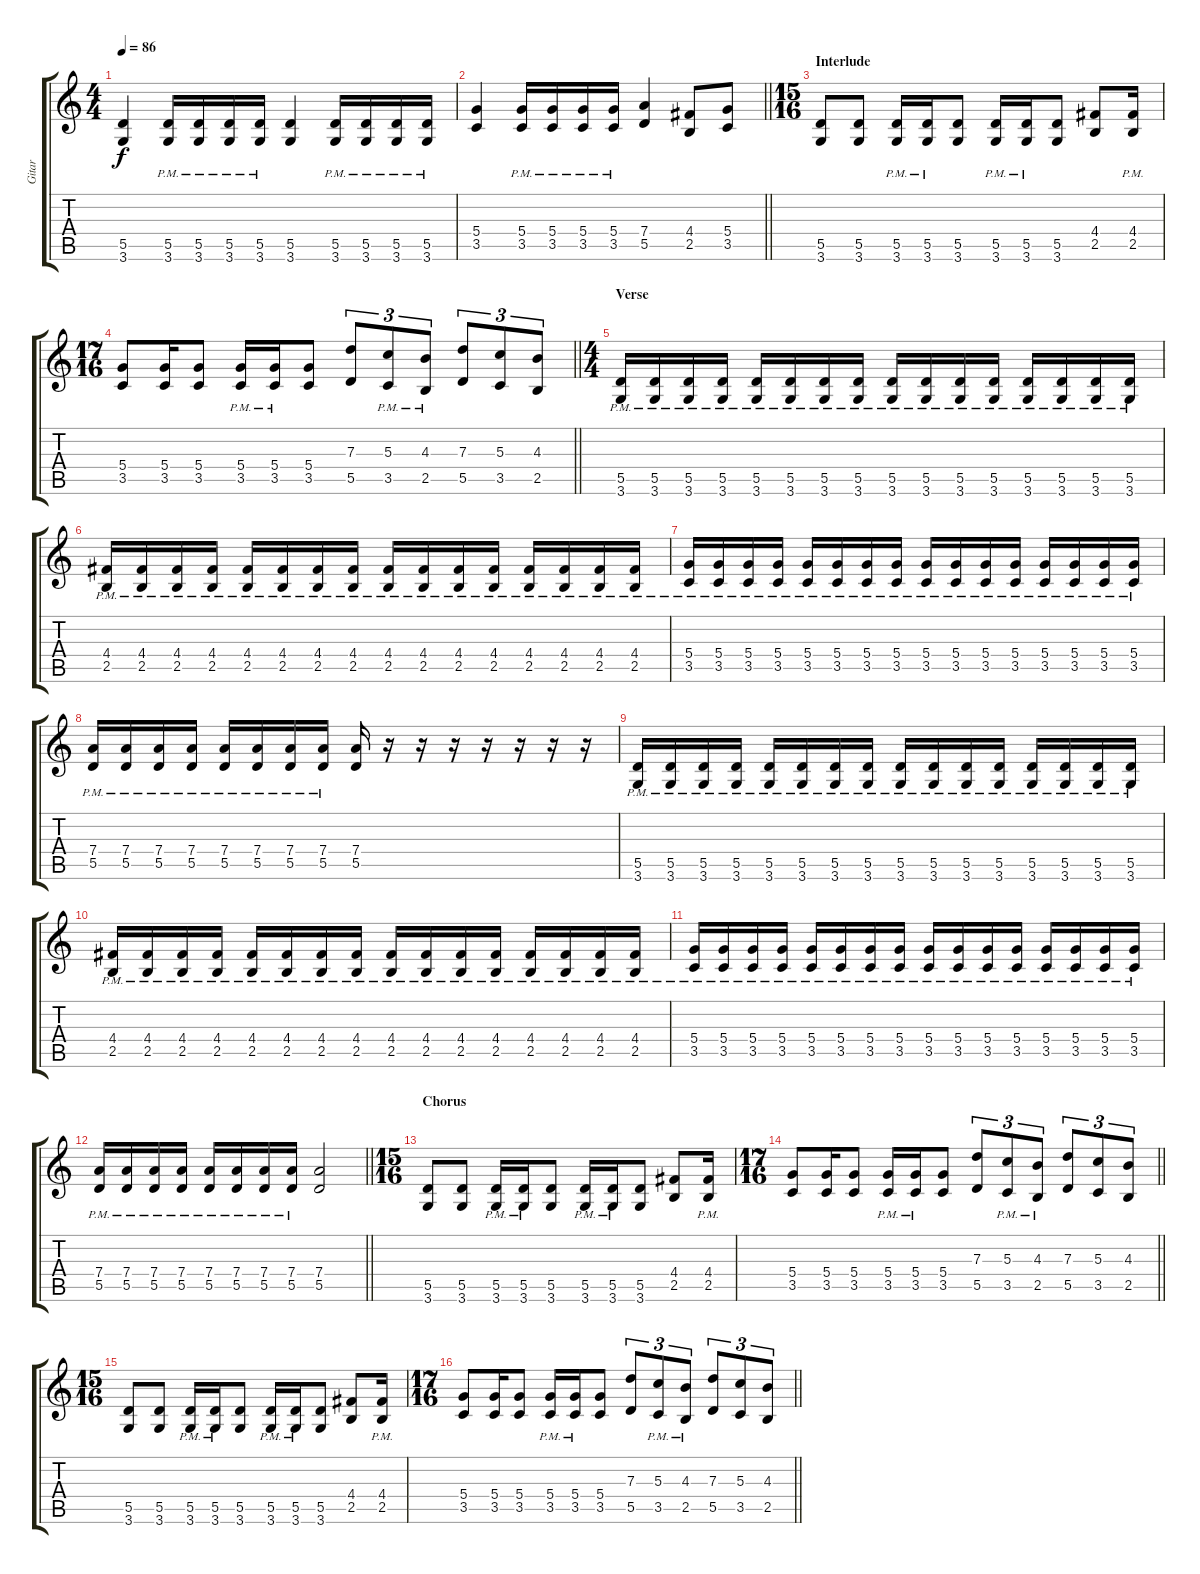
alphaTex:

\track ("Gitar" "Gitar") {instrument overdrivenguitar}
\staff {score tabs}
\tuning (E4 B3 G3 D3 A2 E2) {hide}
\ts (4 4)
\tempo 86
\clef g2
\ks c
(5.5 3.6).4{dy f} (5.5 3.6{pm}).16 (5.5{pm} 3.6{pm}).16 (5.5{pm} 3.6{pm}).16 (5.5{pm} 3.6{pm}).16 (5.5 3.6).4 (5.5{pm} 3.6{pm}).16 (5.5{pm} 3.6{pm}).16 (5.5{pm} 3.6{pm}).16 (5.5{pm} 3.6{pm}).16 |
\barLineRight lightlight
(5.4 3.5).4 (5.4{pm} 3.5{pm}).16 (5.4{pm} 3.5{pm}).16 (5.4{pm} 3.5{pm}).16 (5.4{pm} 3.5{pm}).16 (7.4 5.5).4 (4.4 2.5).8 (5.4 3.5).8 |
\ts (15 16)
\section ("" "Interlude")
(5.5 3.6).8 (5.5 3.6).8 (5.5{pm} 3.6{pm}).16 (5.5{pm} 3.6{pm}).16 (5.5 3.6).8 (5.5{pm} 3.6{pm}).16 (5.5{pm} 3.6{pm}).16 (5.5 3.6).8 (4.4 2.5).8 (4.4{pm} 2.5{pm}).16 |
\ts (17 16)
\barLineRight lightlight
(5.4 3.5).8 (5.4 3.5).16 (5.4 3.5).8 (5.4{pm} 3.5{pm}).16 (5.4{pm} 3.5{pm}).16 (5.4 3.5).8 (7.3 5.5).8{tu (3 2)} (5.3{pm} 3.5{pm}).8{tu (3 2)} (4.3{pm} 2.5{pm}).8{tu (3 2)} (7.3 5.5).8{tu (3 2)} (5.3 3.5).8{tu (3 2)} (4.3 2.5).8{tu (3 2)} |
\ts (4 4)
\section ("" "Verse")
(5.5{pm} 3.6{pm}).16 (5.5{pm} 3.6{pm}).16 (5.5{pm} 3.6{pm}).16 (5.5{pm} 3.6{pm}).16 (5.5{pm} 3.6{pm}).16 (5.5{pm} 3.6{pm}).16 (5.5{pm} 3.6{pm}).16 (5.5{pm} 3.6{pm}).16 (5.5{pm} 3.6{pm}).16 (5.5{pm} 3.6{pm}).16 (5.5{pm} 3.6{pm}).16 (5.5{pm} 3.6{pm}).16 (5.5{pm} 3.6{pm}).16 (5.5{pm} 3.6{pm}).16 (5.5{pm} 3.6{pm}).16 (5.5{pm} 3.6{pm}).16 |
(4.4{pm} 2.5{pm}).16 (4.4{pm} 2.5{pm}).16 (4.4{pm} 2.5{pm}).16 (4.4{pm} 2.5{pm}).16 (4.4{pm} 2.5{pm}).16 (4.4{pm} 2.5{pm}).16 (4.4{pm} 2.5{pm}).16 (4.4{pm} 2.5{pm}).16 (4.4{pm} 2.5{pm}).16 (4.4{pm} 2.5{pm}).16 (4.4{pm} 2.5{pm}).16 (4.4{pm} 2.5{pm}).16 (4.4{pm} 2.5{pm}).16 (4.4{pm} 2.5{pm}).16 (4.4{pm} 2.5{pm}).16 (4.4{pm} 2.5{pm}).16 |
(5.4{pm} 3.5{pm}).16 (5.4{pm} 3.5{pm}).16 (5.4{pm} 3.5{pm}).16 (5.4{pm} 3.5{pm}).16 (5.4{pm} 3.5{pm}).16 (5.4{pm} 3.5{pm}).16 (5.4{pm} 3.5{pm}).16 (5.4{pm} 3.5{pm}).16 (5.4{pm} 3.5{pm}).16 (5.4{pm} 3.5{pm}).16 (5.4{pm} 3.5{pm}).16 (5.4{pm} 3.5{pm}).16 (5.4{pm} 3.5{pm}).16 (5.4{pm} 3.5{pm}).16 (5.4{pm} 3.5{pm}).16 (5.4{pm} 3.5{pm}).16 |
(7.4{pm} 5.5{pm}).16 (7.4{pm} 5.5{pm}).16 (7.4{pm} 5.5{pm}).16 (7.4{pm} 5.5{pm}).16 (7.4{pm} 5.5{pm}).16 (7.4{pm} 5.5{pm}).16 (7.4{pm} 5.5{pm}).16 (7.4{pm} 5.5{pm}).16 (7.4 5.5).16 r.16 r.16 r.16 r.16 r.16 r.16 r.16 |
(5.5{pm} 3.6{pm}).16 (5.5{pm} 3.6{pm}).16 (5.5{pm} 3.6{pm}).16 (5.5{pm} 3.6{pm}).16 (5.5{pm} 3.6{pm}).16 (5.5{pm} 3.6{pm}).16 (5.5{pm} 3.6{pm}).16 (5.5{pm} 3.6{pm}).16 (5.5{pm} 3.6{pm}).16 (5.5{pm} 3.6{pm}).16 (5.5{pm} 3.6{pm}).16 (5.5{pm} 3.6{pm}).16 (5.5{pm} 3.6{pm}).16 (5.5{pm} 3.6{pm}).16 (5.5{pm} 3.6{pm}).16 (5.5{pm} 3.6{pm}).16 |
(4.4{pm} 2.5{pm}).16 (4.4{pm} 2.5{pm}).16 (4.4{pm} 2.5{pm}).16 (4.4{pm} 2.5{pm}).16 (4.4{pm} 2.5{pm}).16 (4.4{pm} 2.5{pm}).16 (4.4{pm} 2.5{pm}).16 (4.4{pm} 2.5{pm}).16 (4.4{pm} 2.5{pm}).16 (4.4{pm} 2.5{pm}).16 (4.4{pm} 2.5{pm}).16 (4.4{pm} 2.5{pm}).16 (4.4{pm} 2.5{pm}).16 (4.4{pm} 2.5{pm}).16 (4.4{pm} 2.5{pm}).16 (4.4{pm} 2.5{pm}).16 |
(5.4{pm} 3.5{pm}).16 (5.4{pm} 3.5{pm}).16 (5.4{pm} 3.5{pm}).16 (5.4{pm} 3.5{pm}).16 (5.4{pm} 3.5{pm}).16 (5.4{pm} 3.5{pm}).16 (5.4{pm} 3.5{pm}).16 (5.4{pm} 3.5{pm}).16 (5.4{pm} 3.5{pm}).16 (5.4{pm} 3.5{pm}).16 (5.4{pm} 3.5{pm}).16 (5.4{pm} 3.5{pm}).16 (5.4{pm} 3.5{pm}).16 (5.4{pm} 3.5{pm}).16 (5.4{pm} 3.5{pm}).16 (5.4{pm} 3.5{pm}).16 |
\barLineRight lightlight
(7.4{pm} 5.5{pm}).16 (7.4{pm} 5.5{pm}).16 (7.4{pm} 5.5{pm}).16 (7.4{pm} 5.5{pm}).16 (7.4{pm} 5.5{pm}).16 (7.4{pm} 5.5{pm}).16 (7.4{pm} 5.5{pm}).16 (7.4{pm} 5.5{pm}).16 (7.4 5.5).2 |
\ts (15 16)
\section ("" "Chorus")
(5.5 3.6).8 (5.5 3.6).8 (5.5{pm} 3.6{pm}).16 (5.5{pm} 3.6{pm}).16 (5.5 3.6).8 (5.5{pm} 3.6{pm}).16 (5.5{pm} 3.6{pm}).16 (5.5 3.6).8 (4.4 2.5).8 (4.4{pm} 2.5{pm}).16 |
\ts (17 16)
\barLineRight lightlight
(5.4 3.5).8 (5.4 3.5).16 (5.4 3.5).8 (5.4{pm} 3.5{pm}).16 (5.4{pm} 3.5{pm}).16 (5.4 3.5).8 (7.3 5.5).8{tu (3 2)} (5.3{pm} 3.5{pm}).8{tu (3 2)} (4.3{pm} 2.5{pm}).8{tu (3 2)} (7.3 5.5).8{tu (3 2)} (5.3 3.5).8{tu (3 2)} (4.3 2.5).8{tu (3 2)} |
\ts (15 16)
(5.5 3.6).8 (5.5 3.6).8 (5.5{pm} 3.6{pm}).16 (5.5{pm} 3.6{pm}).16 (5.5 3.6).8 (5.5{pm} 3.6{pm}).16 (5.5{pm} 3.6{pm}).16 (5.5 3.6).8 (4.4 2.5).8 (4.4{pm} 2.5{pm}).16 |
\ts (17 16)
\barLineRight lightlight
(5.4 3.5).8 (5.4 3.5).16 (5.4 3.5).8 (5.4{pm} 3.5{pm}).16 (5.4{pm} 3.5{pm}).16 (5.4 3.5).8 (7.3 5.5).8{tu (3 2)} (5.3{pm} 3.5{pm}).8{tu (3 2)} (4.3{pm} 2.5{pm}).8{tu (3 2)} (7.3 5.5).8{tu (3 2)} (5.3 3.5).8{tu (3 2)} (4.3 2.5).8{tu (3 2)}
